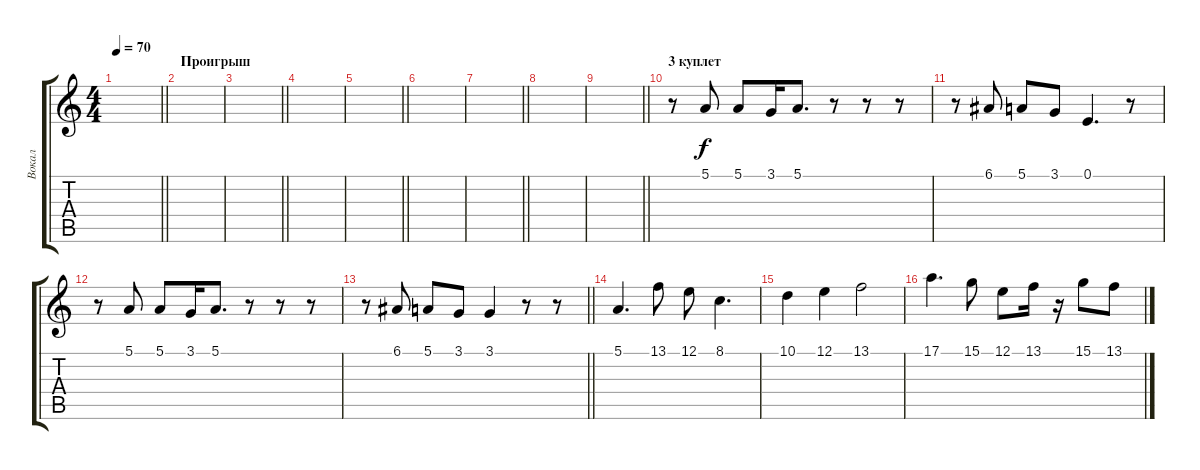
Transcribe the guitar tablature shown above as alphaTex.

\track ("Вокал" "Вокал") {instrument lead6voice}
\staff {score tabs}
\tuning (E4 B3 G3 D3 A2 E2) {hide}
\ts (4 4)
\tempo 70
\clef g2
\barLineRight lightlight
\ks c
|
\section ("" "Проигрыш")
|
\barLineRight lightlight
|
|
\barLineRight lightlight
|
|
\barLineRight lightlight
|
|
\barLineRight lightlight
|
\section ("" "3 куплет")
r.8 5.1.8 5.1.8 3.1.16 5.1.8{d} r.8 r.8 r.8 |
r.8 6.1.8 5.1.8 3.1.8 0.1.4{d} r.8 |
r.8 5.1.8 5.1.8 3.1.16 5.1.8{d} r.8 r.8 r.8 |
\barLineRight lightlight
r.8 6.1.8 5.1.8 3.1.8 3.1.4 r.8 r.8 |
5.1.4{d} 13.1.8 12.1.8 8.1.4{d} |
10.1.4 12.1.4 13.1.2 |
17.1.4{d} 15.1.8 12.1.8 13.1.16 r.16 15.1.8 13.1.8
